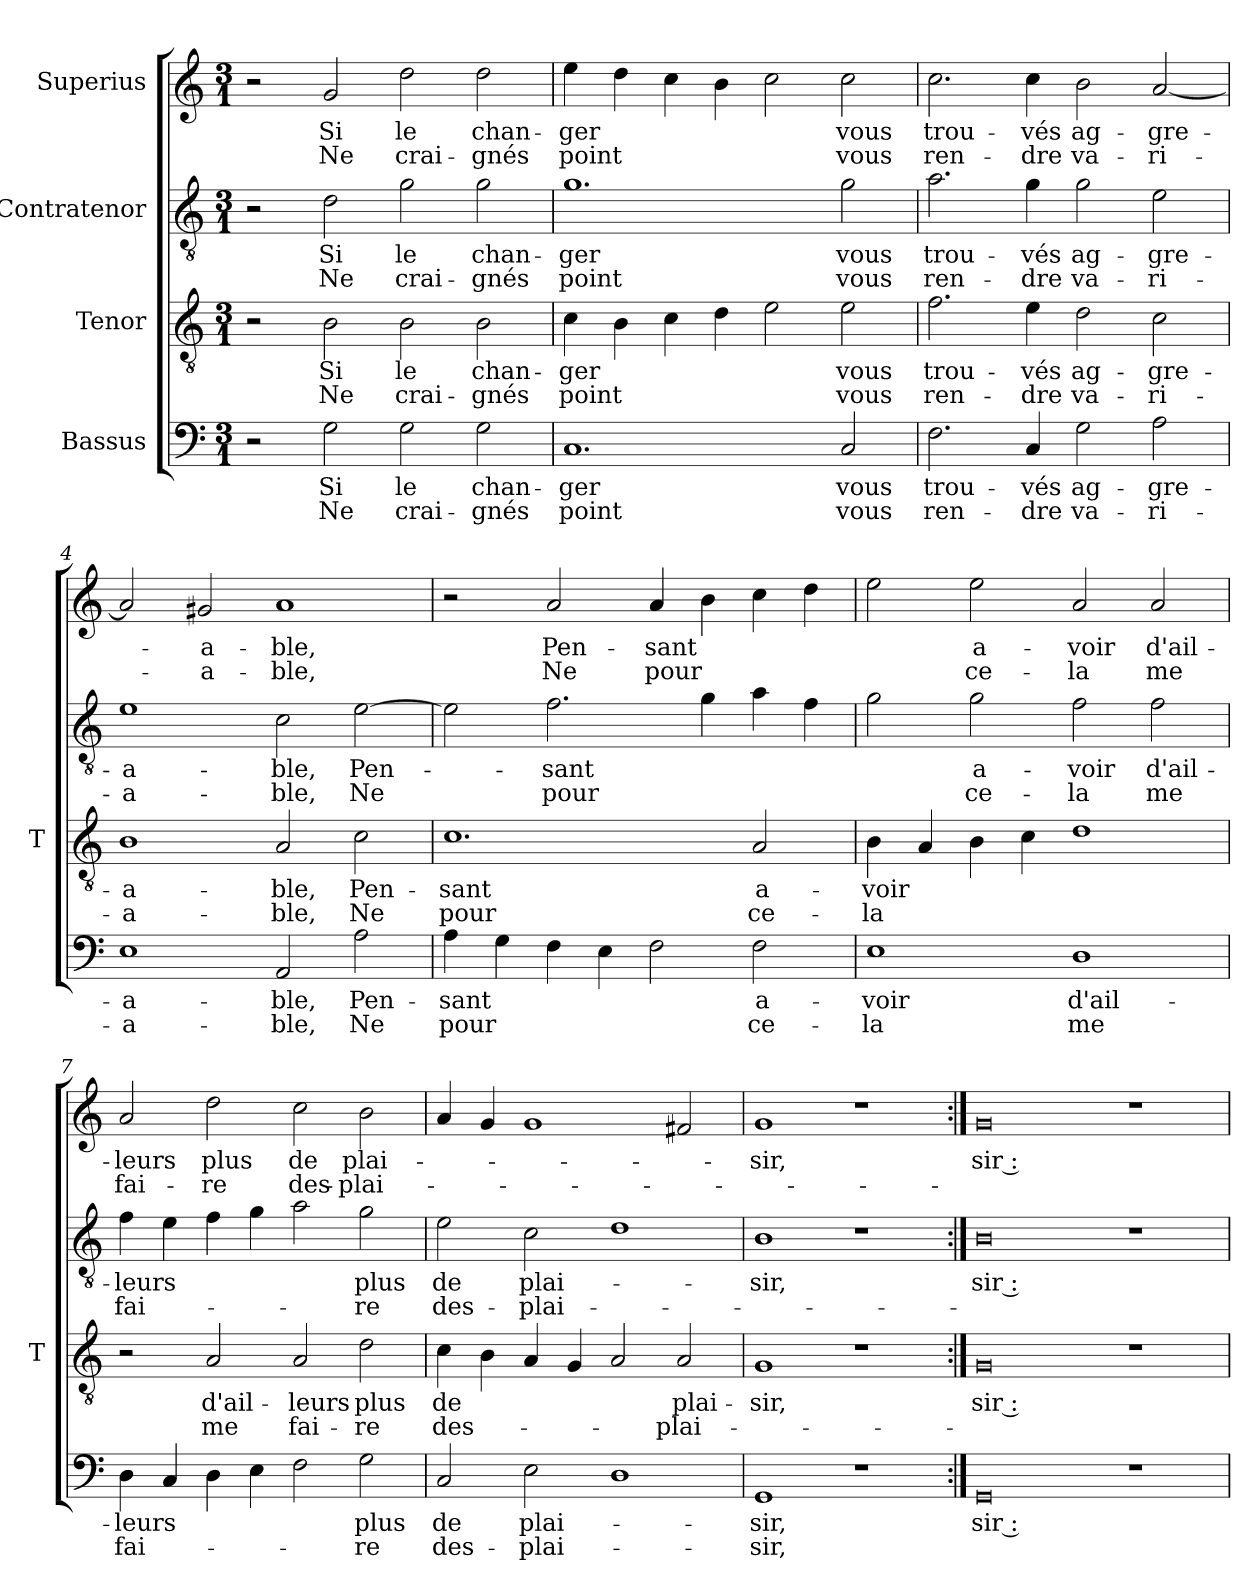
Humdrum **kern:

**kern	**text	**text	**kern	**text	**text	**kern	**text	**text	**kern	**text	**text
*part4	*part4	*part4	*part3	*part3	*part3	*part2	*part2	*part2	*part1	*part1	*part1
*staff4	*staff4	*staff4	*staff3	*staff3	*staff3	*staff2	*staff2	*staff2	*staff1	*staff1	*staff1
*I"Bassus	*	*	*I"Tenor	*	*	*I"Contratenor	*	*	*I"Superius	*	*
*	*	*	*I'T	*	*	*	*	*	*	*	*
*clefF4	*	*	*clefGv2	*	*	*clefGv2	*	*	*clefG2	*	*
*k[]	*	*	*k[]	*	*	*k[]	*	*	*k[]	*	*
*C:	*	*	*C:	*	*	*C:	*	*	*C:	*	*
*M3/1	*	*	*M3/1	*	*	*M3/1	*	*	*M3/1	*	*
=1	=1	=1	=1	=1	=1	=1	=1	=1	=1	=1	=1
2r	.	.	2r	.	.	2r	.	.	2r	.	.
2G	-Si	-Ne	2B	-Si	-Ne	2d	-Si	-Ne	2g	-Si	-Ne
2G	-le	crai-	2B	-le	crai-	2g	-le	crai-	2dd	-le	crai-
2G	chan-	-gnés	2B	chan-	-gnés	2g	chan-	-gnés	2dd	chan-	-gnés
=2	=2	=2	=2	=2	=2	=2	=2	=2	=2	=2	=2
1.C	-ger	-point	4c	-ger	-point	1.g	-ger	-point	4ee	-ger	-point
.	.	.	4B	.	.	.	.	.	4dd	.	.
.	.	.	4c	.	.	.	.	.	4cc	.	.
.	.	.	4d	.	.	.	.	.	4b	.	.
.	.	.	2e	.	.	.	.	.	2cc	.	.
2C	-vous	-vous	2e	-vous	-vous	2g	-vous	-vous	2cc	-vous	-vous
!!LO:PB:g=z
=3	=3	=3	=3	=3	=3	=3	=3	=3	=3	=3	=3
2.F	trou-	ren-	2.f	trou-	ren-	2.a	trou-	ren-	2.cc	trou-	ren-
4C	-vés	-dre	4e	-vés	-dre	4g	-vés	-dre	4cc	-vés	-dre
2G	ag-	va-	2d	ag-	va-	2g	ag-	va-	2b	ag-	va-
2A	gre-	ri-	2c	gre-	ri-	2e	gre-	ri-	[2a	gre-	ri-
=4	=4	=4	=4	=4	=4	=4	=4	=4	=4	=4	=4
1E	a-	a-	1B	a-	a-	1e	a-	a-	2a]	.	.
.	.	.	.	.	.	.	.	.	2g#X	a-	a-
2AA	-ble,	-ble,	2A	-ble,	-ble,	2c	-ble,	-ble,	1a	-ble,	-ble,
2A	Pen-	-Ne	2c	Pen-	-Ne	[2e	Pen-	-Ne	.	.	.
=5	=5	=5	=5	=5	=5	=5	=5	=5	=5	=5	=5
4A	-sant	-pour	1.c	-sant	-pour	2e]	.	.	2r	.	.
4G	.	.	.	.	.	.	.	.	.	.	.
4F	.	.	.	.	.	2.f	-sant	-pour	2a	Pen-	-Ne
4E	.	.	.	.	.	.	.	.	.	.	.
2F	.	.	.	.	.	.	.	.	4a	-sant	-pour
.	.	.	.	.	.	4g	.	.	4b	.	.
2F	a-	ce-	2A	a-	ce-	4a	.	.	4cc	.	.
.	.	.	.	.	.	4f	.	.	4dd	.	.
=6	=6	=6	=6	=6	=6	=6	=6	=6	=6	=6	=6
1E	-voir	-la	4B	-voir	-la	2g	.	.	2ee	.	.
.	.	.	4A	.	.	.	.	.	.	.	.
.	.	.	4B	.	.	2g	a-	ce-	2ee	a-	ce-
.	.	.	4c	.	.	.	.	.	.	.	.
1D	d'ail-	-me	1d	.	.	2f	-voir	-la	2a	-voir	-la
.	.	.	.	.	.	2f	d'ail-	-me	2a	d'ail-	-me
=7	=7	=7	=7	=7	=7	=7	=7	=7	=7	=7	=7
4D	-leurs	fai-	2r	.	.	4f	-leurs	fai-	2a	-leurs	fai-
4C	.	.	.	.	.	4e	.	.	.	.	.
4D	.	.	2A	d'ail-	-me	4f	.	.	2dd	-plus	-re
4E	.	.	.	.	.	4g	.	.	.	.	.
2F	.	.	2A	-leurs	fai-	2a	.	.	2cc	-de	des-
2G	-plus	-re	2d	-plus	-re	2g	-plus	-re	2b	plai-	plai-
=8	=8	=8	=8	=8	=8	=8	=8	=8	=8	=8	=8
2C	-de	des-	4c	-de	des-	2e	-de	des-	4a	.	.
.	.	.	4B	.	.	.	.	.	4g	.	.
2E	plai-	plai-	4A	.	.	2c	plai-	plai-	1g	.	.
.	.	.	4G	.	.	.	.	.	.	.	.
1D	.	.	2A	.	.	1d	.	.	.	.	.
.	.	.	2A	plai-	plai-	.	.	.	2f#X	.	.
=9	=9	=9	=9	=9	=9	=9	=9	=9	=9	=9	=9
1GG	-sir,	-sir,	1G	-sir,	.	1B	-sir,	.	1g	-sir,	.
1r	.	.	1r	.	.	1r	.	.	1r	.	.
=10:|!	=10:|!	=10:|!	=10:|!	=10:|!	=10:|!	=10:|!	=10:|!	=10:|!	=10:|!	=10:|!	=10:|!
0GG	-sir :	.	0G	-sir :	.	0B	-sir :	.	0g	-sir :	.
1r	.	.	1r	.	.	1r	.	.	1r	.	.
=	=	=	=	=	=	=	=	=	=	=	=
*-	*-	*-	*-	*-	*-	*-	*-	*-	*-	*-	*-
